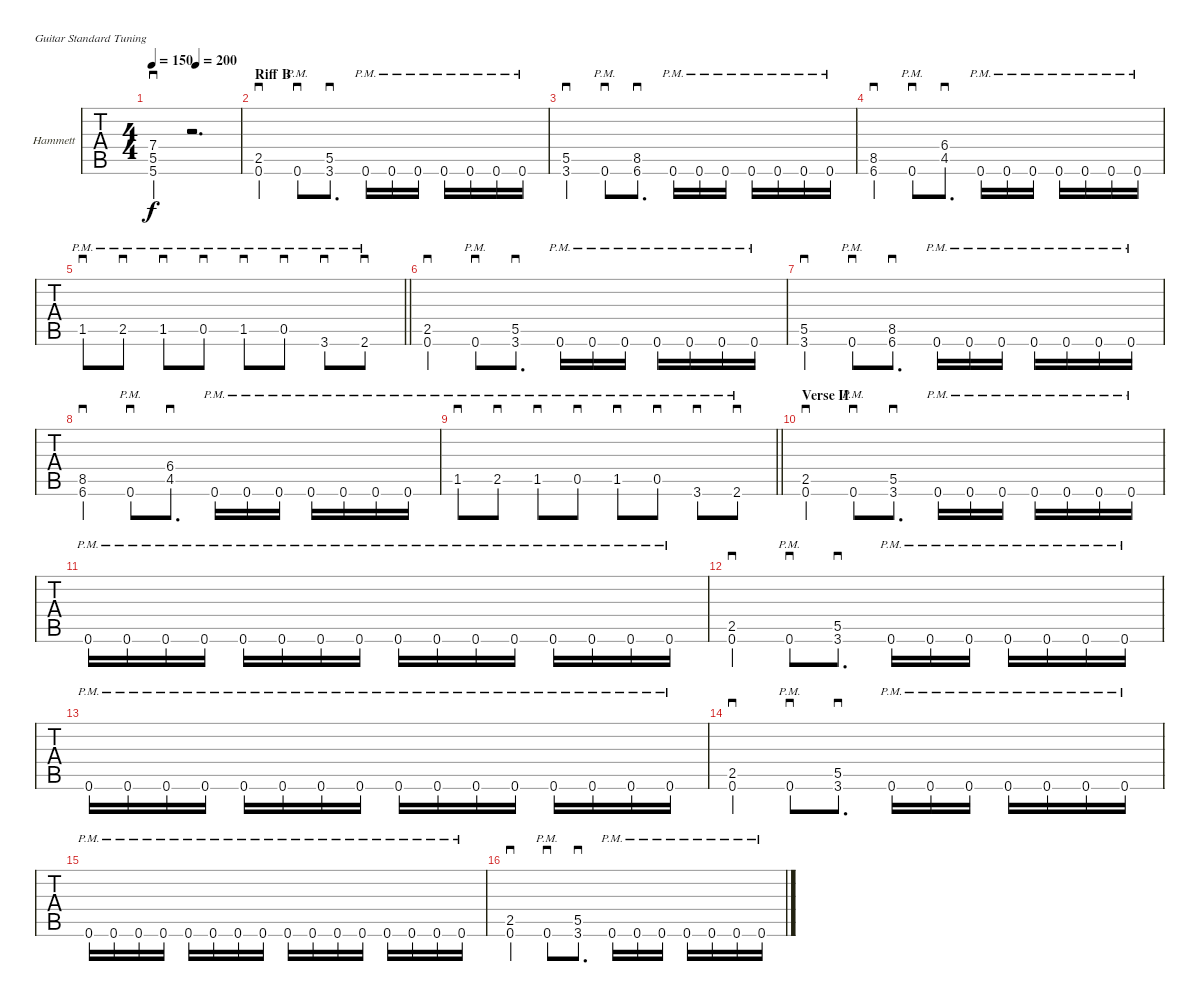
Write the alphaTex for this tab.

\bracketExtendMode groupsimilarinstruments
\firstSystemTrackNameOrientation horizontal
\otherSystemsTrackNameOrientation horizontal
\track ("Guitar 2" "Hammett") {instrument overdrivenguitar}
\staff {tabs}
\tuning (E4 B3 G3 D3 A2 E2)
\ts (4 4)
\tempo 150
\tempo (200 0.5)
\clef g2
\ks c
(7.4{st} 5.5{st} 5.6{st}).4{sd dy f} r.2{d} |
\beaming (8 2 2 2 2)
\section ("" "Riff B")
(2.5 0.6).4{sd} 0.6{pm}.8{sd} (5.5 3.6).8{d sd} 0.6{pm}.16 0.6{pm}.16 0.6{pm}.16 0.6{pm}.16 0.6{pm}.16 0.6{pm}.16 0.6{pm}.16 |
(5.5 3.6).4{sd} 0.6{pm}.8{sd} (8.5 6.6).8{d sd} 0.6{pm}.16 0.6{pm}.16 0.6{pm}.16 0.6{pm}.16 0.6{pm}.16 0.6{pm}.16 0.6{pm}.16 |
(8.5 6.6).4{sd} 0.6{pm}.8{sd} (6.4 4.5).8{d sd} 0.6{pm}.16 0.6{pm}.16 0.6{pm}.16 0.6{pm}.16 0.6{pm}.16 0.6{pm}.16 0.6{pm}.16 |
\barLineRight lightlight
1.5{pm}.8{sd} 2.5{pm}.8{sd} 1.5{pm}.8{sd} 0.5{pm}.8{sd} 1.5{pm}.8{sd} 0.5{pm}.8{sd} 3.6{pm}.8{sd} 2.6{pm}.8{sd} |
(2.5 0.6).4{sd} 0.6{pm}.8{sd} (5.5 3.6).8{d sd} 0.6{pm}.16 0.6{pm}.16 0.6{pm}.16 0.6{pm}.16 0.6{pm}.16 0.6{pm}.16 0.6{pm}.16 |
(5.5 3.6).4{sd} 0.6{pm}.8{sd} (8.5 6.6).8{d sd} 0.6{pm}.16 0.6{pm}.16 0.6{pm}.16 0.6{pm}.16 0.6{pm}.16 0.6{pm}.16 0.6{pm}.16 |
(8.5 6.6).4{sd} 0.6{pm}.8{sd} (6.4 4.5).8{d sd} 0.6{pm}.16 0.6{pm}.16 0.6{pm}.16 0.6{pm}.16 0.6{pm}.16 0.6{pm}.16 0.6{pm}.16 |
\barLineRight lightlight
1.5{pm}.8{sd} 2.5{pm}.8{sd} 1.5{pm}.8{sd} 0.5{pm}.8{sd} 1.5{pm}.8{sd} 0.5{pm}.8{sd} 3.6{pm}.8{sd} 2.6{pm}.8{sd} |
\section ("" "Verse II")
(2.5 0.6).4{sd} 0.6{pm}.8{sd} (5.5 3.6).8{d sd} 0.6{pm}.16 0.6{pm}.16 0.6{pm}.16 0.6{pm}.16 0.6{pm}.16 0.6{pm}.16 0.6{pm}.16 |
0.6{pm}.16 0.6{pm}.16 0.6{pm}.16 0.6{pm}.16 0.6{pm}.16 0.6{pm}.16 0.6{pm}.16 0.6{pm}.16 0.6{pm}.16 0.6{pm}.16 0.6{pm}.16 0.6{pm}.16 0.6{pm}.16 0.6{pm}.16 0.6{pm}.16 0.6{pm}.16 |
(2.5 0.6).4{sd} 0.6{pm}.8{sd} (5.5 3.6).8{d sd} 0.6{pm}.16 0.6{pm}.16 0.6{pm}.16 0.6{pm}.16 0.6{pm}.16 0.6{pm}.16 0.6{pm}.16 |
0.6{pm}.16 0.6{pm}.16 0.6{pm}.16 0.6{pm}.16 0.6{pm}.16 0.6{pm}.16 0.6{pm}.16 0.6{pm}.16 0.6{pm}.16 0.6{pm}.16 0.6{pm}.16 0.6{pm}.16 0.6{pm}.16 0.6{pm}.16 0.6{pm}.16 0.6{pm}.16 |
(2.5 0.6).4{sd} 0.6{pm}.8{sd} (5.5 3.6).8{d sd} 0.6{pm}.16 0.6{pm}.16 0.6{pm}.16 0.6{pm}.16 0.6{pm}.16 0.6{pm}.16 0.6{pm}.16 |
0.6{pm}.16 0.6{pm}.16 0.6{pm}.16 0.6{pm}.16 0.6{pm}.16 0.6{pm}.16 0.6{pm}.16 0.6{pm}.16 0.6{pm}.16 0.6{pm}.16 0.6{pm}.16 0.6{pm}.16 0.6{pm}.16 0.6{pm}.16 0.6{pm}.16 0.6{pm}.16 |
(2.5 0.6).4{sd} 0.6{pm}.8{sd} (5.5 3.6).8{d sd} 0.6{pm}.16 0.6{pm}.16 0.6{pm}.16 0.6{pm}.16 0.6{pm}.16 0.6{pm}.16 0.6{pm}.16
